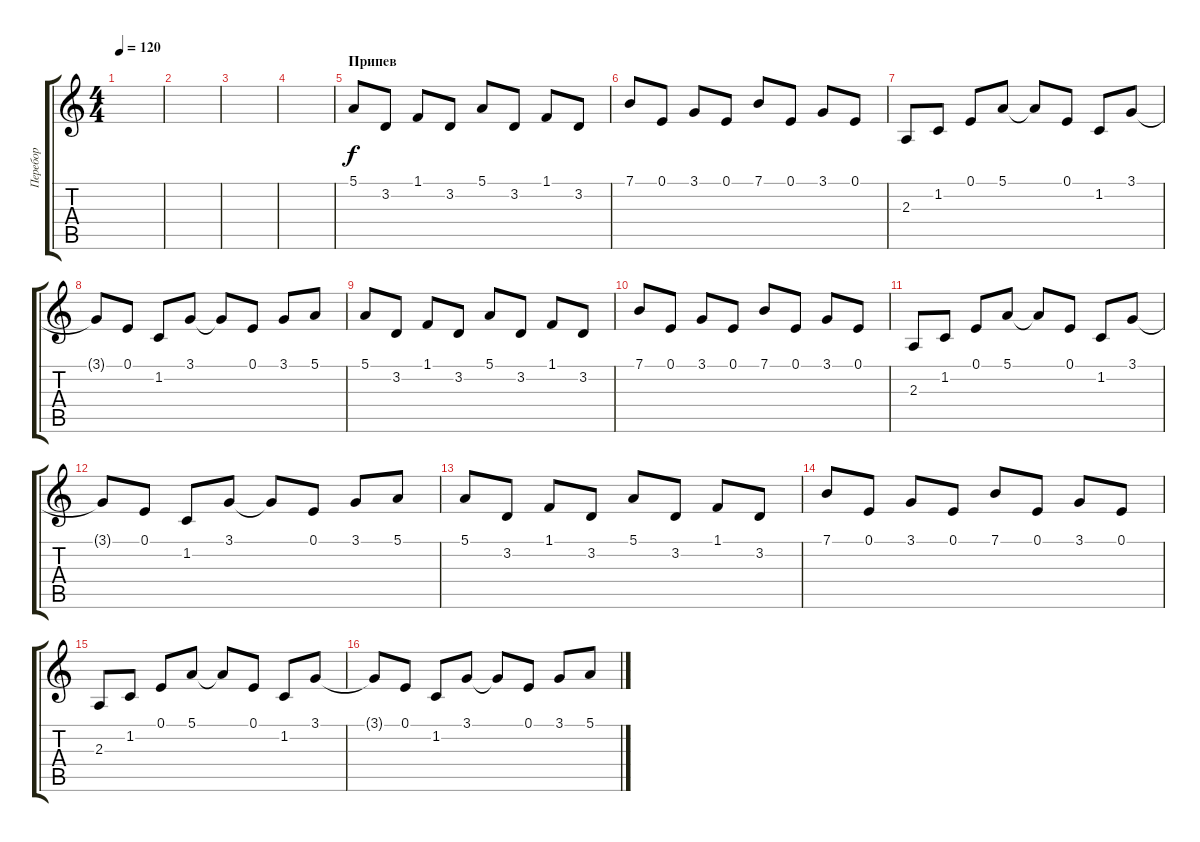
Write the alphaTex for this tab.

\track ("Перебор" "Перебор") {instrument acousticgrandpiano}
\staff {score tabs}
\tuning (E4 B3 G3 D3 A2 E2) {hide}
\ts (4 4)
\tempo 120
\clef g2
\ks aminor
|
|
|
|
\section ("" "Припев")
5.1.8 3.2.8 1.1.8 3.2.8 5.1.8 3.2.8 1.1.8 3.2.8 |
7.1.8 0.1.8 3.1.8 0.1.8 7.1.8 0.1.8 3.1.8 0.1.8 |
2.3.8 1.2.8 0.1.8 5.1.8 5.1{t}.8 0.1.8 1.2.8 3.1.8 |
3.1{t}.8 0.1.8 1.2.8 3.1.8 3.1{t}.8 0.1.8 3.1.8 5.1.8 |
5.1.8 3.2.8 1.1.8 3.2.8 5.1.8 3.2.8 1.1.8 3.2.8 |
7.1.8 0.1.8 3.1.8 0.1.8 7.1.8 0.1.8 3.1.8 0.1.8 |
2.3.8 1.2.8 0.1.8 5.1.8 5.1{t}.8 0.1.8 1.2.8 3.1.8 |
3.1{t}.8 0.1.8 1.2.8 3.1.8 3.1{t}.8 0.1.8 3.1.8 5.1.8 |
5.1.8 3.2.8 1.1.8 3.2.8 5.1.8 3.2.8 1.1.8 3.2.8 |
7.1.8 0.1.8 3.1.8 0.1.8 7.1.8 0.1.8 3.1.8 0.1.8 |
2.3.8 1.2.8 0.1.8 5.1.8 5.1{t}.8 0.1.8 1.2.8 3.1.8 |
3.1{t}.8 0.1.8 1.2.8 3.1.8 3.1{t}.8 0.1.8 3.1.8 5.1.8
